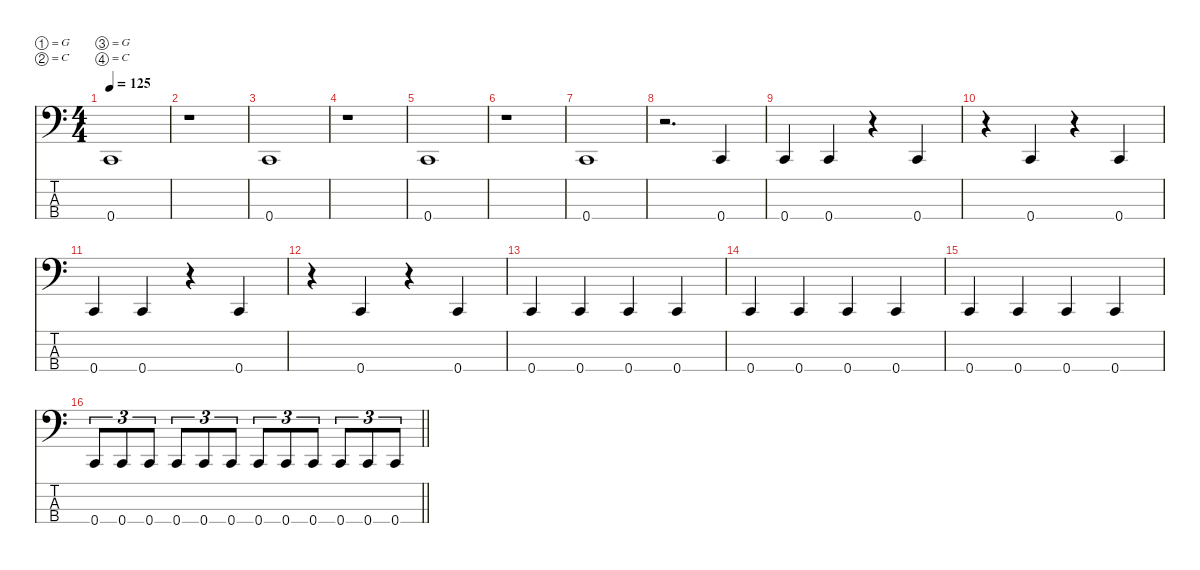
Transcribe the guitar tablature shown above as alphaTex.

\defaultSystemsLayout 4
\hideDynamics
\bracketExtendMode nobrackets
\singleTrackTrackNamePolicy hidden
\multiTrackTrackNamePolicy hidden
\otherSystemsTrackNameOrientation horizontal
\track ("Craig McFarland" "el.bs.") {defaultSystemsLayout 8 instrument electricbasspick}
\staff {score tabs}
\tuning (G2 C2 G1 C1)
\ts (4 4)
\beaming (8 2 2 2 2)
\tempo 125
\clef f4
\ks c
0.4.1{dy f beam Up} |
r.1{beam Down} |
0.4.1{beam Up} |
r.1{beam Down} |
0.4.1{beam Up} |
r.1{beam Down} |
0.4.1{beam Up} |
r.2{d beam Down} 0.4.4{beam Up} |
0.4.4{beam Up} 0.4.4{beam Up} r.4{beam Up} 0.4.4{beam Up} |
r.4{beam Down} 0.4.4{beam Up} r.4{beam Up} 0.4.4{beam Up} |
0.4.4{beam Up} 0.4.4{beam Up} r.4{beam Up} 0.4.4{beam Up} |
r.4{beam Down} 0.4.4{beam Up} r.4{beam Up} 0.4.4{beam Up} |
0.4.4{beam Up} 0.4.4{beam Up} 0.4.4{beam Up} 0.4.4{beam Up} |
0.4.4{beam Up} 0.4.4{beam Up} 0.4.4{beam Up} 0.4.4{beam Up} |
0.4.4{beam Up} 0.4.4{beam Up} 0.4.4{beam Up} 0.4.4{beam Up} |
\barLineRight lightlight
0.4.8{tu (3 2) beam Up} 0.4.8{tu (3 2) beam Up} 0.4.8{tu (3 2) beam Up} 0.4.8{tu (3 2) beam Up} 0.4.8{tu (3 2) beam Up} 0.4.8{tu (3 2) beam Up} 0.4.8{tu (3 2) beam Up} 0.4.8{tu (3 2) beam Up} 0.4.8{tu (3 2) beam Up} 0.4.8{tu (3 2) beam Up} 0.4.8{tu (3 2) beam Up} 0.4.8{tu (3 2) beam Up}
